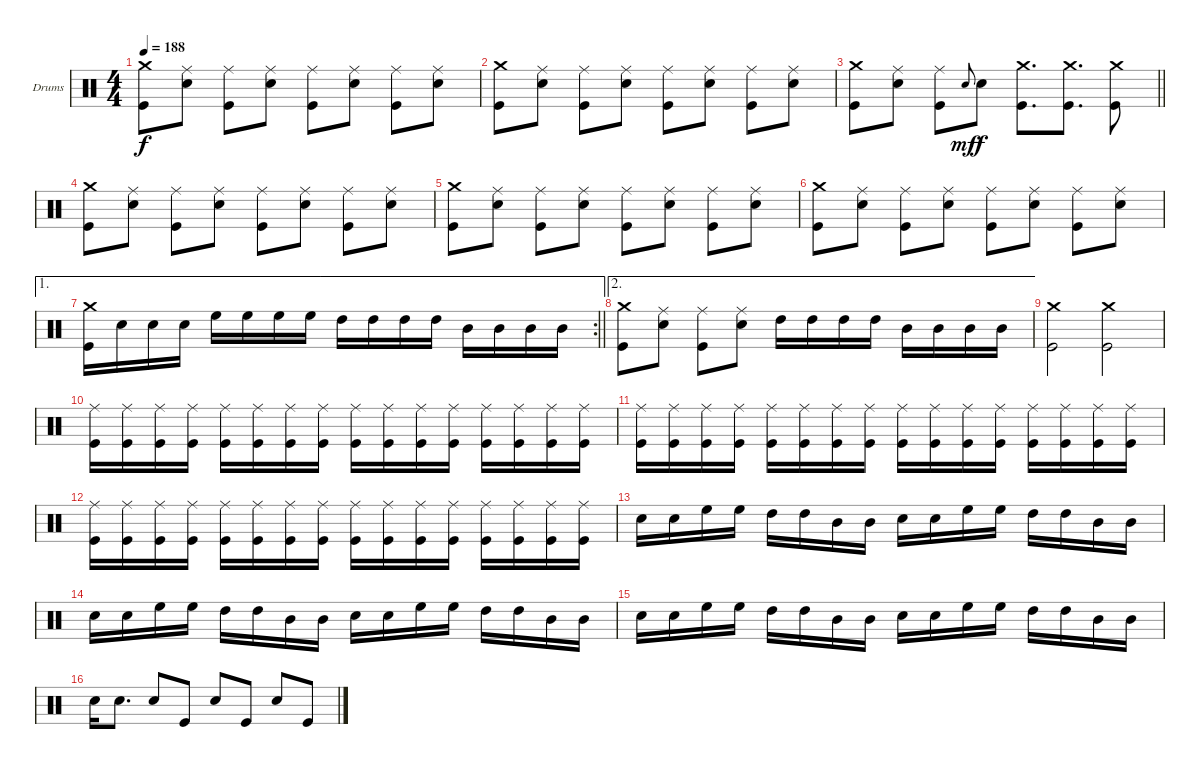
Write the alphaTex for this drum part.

\bracketExtendMode groupsimilarinstruments
\firstSystemTrackNameOrientation horizontal
\otherSystemsTrackNameOrientation horizontal
\track ("Drumkit" "Drums") {instrument percussion}
\staff {score}
\articulation defaults
\ts (4 4)
\tempo 188
\clef neutral
\ks c
("Crash medium (hit)" "Kick (hit)").8{dy f} ("Ride (middle)" "Snare (hit) 2").8 ("Ride (middle)" "Kick (hit)").8 ("Ride (middle)" "Snare (hit) 2").8 ("Ride (middle)" "Kick (hit)").8 ("Ride (middle)" "Snare (hit) 2").8 ("Ride (middle)" "Kick (hit)").8 ("Ride (middle)" "Snare (hit) 2").8 |
("Crash medium (hit)" "Kick (hit)").8 ("Ride (middle)" "Snare (hit) 2").8 ("Ride (middle)" "Kick (hit)").8 ("Ride (middle)" "Snare (hit) 2").8 ("Ride (middle)" "Kick (hit)").8 ("Ride (middle)" "Snare (hit) 2").8 ("Ride (middle)" "Kick (hit)").8 ("Ride (middle)" "Snare (hit) 2").8 |
\barLineRight lightlight
("Crash medium (hit)" "Kick (hit)").8 ("Ride (middle)" "Snare (hit) 2").8 ("Ride (middle)" "Kick (hit)").8 "Snare (hit) 2".8{gr onbeat dy mf} "Snare (hit) 2".8{dy f} ("Crash medium (hit)" "Kick (hit)").8{d} ("Crash medium (hit)" "Kick (hit)").8{d} ("Crash medium (hit)" "Kick (hit)").8 |
("Crash medium (hit)" "Kick (hit)").8 ("Ride (middle)" "Snare (hit) 2").8 ("Ride (middle)" "Kick (hit)").8 ("Ride (middle)" "Snare (hit) 2").8 ("Ride (middle)" "Kick (hit)").8 ("Ride (middle)" "Snare (hit) 2").8 ("Ride (middle)" "Kick (hit)").8 ("Ride (middle)" "Snare (hit) 2").8 |
("Crash medium (hit)" "Kick (hit)").8 ("Ride (middle)" "Snare (hit) 2").8 ("Ride (middle)" "Kick (hit)").8 ("Ride (middle)" "Snare (hit) 2").8 ("Ride (middle)" "Kick (hit)").8 ("Ride (middle)" "Snare (hit) 2").8 ("Ride (middle)" "Kick (hit)").8 ("Ride (middle)" "Snare (hit) 2").8 |
("Crash medium (hit)" "Kick (hit)").8 ("Ride (middle)" "Snare (hit) 2").8 ("Ride (middle)" "Kick (hit)").8 ("Ride (middle)" "Snare (hit) 2").8 ("Ride (middle)" "Kick (hit)").8 ("Ride (middle)" "Snare (hit) 2").8 ("Ride (middle)" "Kick (hit)").8 ("Ride (middle)" "Snare (hit) 2").8 |
\ae 1
\rc 2
\barLineRight lightlight
("Crash medium (hit)" "Kick (hit)").16 "Snare (hit) 2".16 "Snare (hit) 2".16 "Snare (hit) 2".16 "High Floor Tom (hit)".16 "High Floor Tom (hit)".16 "High Floor Tom (hit)".16 "High Floor Tom (hit)".16 "High Tom (hit)".16 "High Tom (hit)".16 "High Tom (hit)".16 "High Tom (hit)".16 "Mid Tom (hit)".16 "Mid Tom (hit)".16 "Mid Tom (hit)".16 "Mid Tom (hit)".16 |
\ae 2
("Crash medium (hit)" "Kick (hit)").8 ("Ride (middle)" "Snare (hit) 2").8 ("Ride (middle)" "Kick (hit)").8 ("Ride (middle)" "Snare (hit) 2").8 "High Tom (hit)".16 "High Tom (hit)".16 "High Tom (hit)".16 "High Tom (hit)".16 "Mid Tom (hit)".16 "Mid Tom (hit)".16 "Mid Tom (hit)".16 "Mid Tom (hit)".16 |
("Crash medium (hit)" "Kick (hit)").2 ("Crash medium (hit)" "Kick (hit)").2 |
("Ride (middle)" "Kick (hit)").16 ("Ride (middle)" "Kick (hit)").16 ("Ride (middle)" "Kick (hit)").16 ("Ride (middle)" "Kick (hit)").16 ("Ride (middle)" "Kick (hit)").16 ("Ride (middle)" "Kick (hit)").16 ("Ride (middle)" "Kick (hit)").16 ("Ride (middle)" "Kick (hit)").16 ("Ride (middle)" "Kick (hit)").16 ("Ride (middle)" "Kick (hit)").16 ("Ride (middle)" "Kick (hit)").16 ("Ride (middle)" "Kick (hit)").16 ("Ride (middle)" "Kick (hit)").16 ("Ride (middle)" "Kick (hit)").16 ("Ride (middle)" "Kick (hit)").16 ("Ride (middle)" "Kick (hit)").16 |
("Ride (middle)" "Kick (hit)").16 ("Ride (middle)" "Kick (hit)").16 ("Ride (middle)" "Kick (hit)").16 ("Ride (middle)" "Kick (hit)").16 ("Ride (middle)" "Kick (hit)").16 ("Ride (middle)" "Kick (hit)").16 ("Ride (middle)" "Kick (hit)").16 ("Ride (middle)" "Kick (hit)").16 ("Ride (middle)" "Kick (hit)").16 ("Ride (middle)" "Kick (hit)").16 ("Ride (middle)" "Kick (hit)").16 ("Ride (middle)" "Kick (hit)").16 ("Ride (middle)" "Kick (hit)").16 ("Ride (middle)" "Kick (hit)").16 ("Ride (middle)" "Kick (hit)").16 ("Ride (middle)" "Kick (hit)").16 |
("Ride (middle)" "Kick (hit)").16 ("Ride (middle)" "Kick (hit)").16 ("Ride (middle)" "Kick (hit)").16 ("Ride (middle)" "Kick (hit)").16 ("Ride (middle)" "Kick (hit)").16 ("Ride (middle)" "Kick (hit)").16 ("Ride (middle)" "Kick (hit)").16 ("Ride (middle)" "Kick (hit)").16 ("Ride (middle)" "Kick (hit)").16 ("Ride (middle)" "Kick (hit)").16 ("Ride (middle)" "Kick (hit)").16 ("Ride (middle)" "Kick (hit)").16 ("Ride (middle)" "Kick (hit)").16 ("Ride (middle)" "Kick (hit)").16 ("Ride (middle)" "Kick (hit)").16 ("Ride (middle)" "Kick (hit)").16 |
"Snare (hit) 2".16 "Snare (hit) 2".16 "High Floor Tom (hit)".16 "High Floor Tom (hit)".16 "High Tom (hit)".16 "High Tom (hit)".16 "Mid Tom (hit)".16 "Mid Tom (hit)".16 "Snare (hit) 2".16 "Snare (hit) 2".16 "High Floor Tom (hit)".16 "High Floor Tom (hit)".16 "High Tom (hit)".16 "High Tom (hit)".16 "Mid Tom (hit)".16 "Mid Tom (hit)".16 |
"Snare (hit) 2".16 "Snare (hit) 2".16 "High Floor Tom (hit)".16 "High Floor Tom (hit)".16 "High Tom (hit)".16 "High Tom (hit)".16 "Mid Tom (hit)".16 "Mid Tom (hit)".16 "Snare (hit) 2".16 "Snare (hit) 2".16 "High Floor Tom (hit)".16 "High Floor Tom (hit)".16 "High Tom (hit)".16 "High Tom (hit)".16 "Mid Tom (hit)".16 "Mid Tom (hit)".16 |
"Snare (hit) 2".16 "Snare (hit) 2".16 "High Floor Tom (hit)".16 "High Floor Tom (hit)".16 "High Tom (hit)".16 "High Tom (hit)".16 "Mid Tom (hit)".16 "Mid Tom (hit)".16 "Snare (hit) 2".16 "Snare (hit) 2".16 "High Floor Tom (hit)".16 "High Floor Tom (hit)".16 "High Tom (hit)".16 "High Tom (hit)".16 "Mid Tom (hit)".16 "Mid Tom (hit)".16 |
"Snare (hit) 2".16 "Snare (hit) 2".8{d} "Snare (hit) 2".8 "Kick (hit)".8 "Snare (hit) 2".8 "Kick (hit)".8 "Snare (hit) 2".8 "Kick (hit)".8
